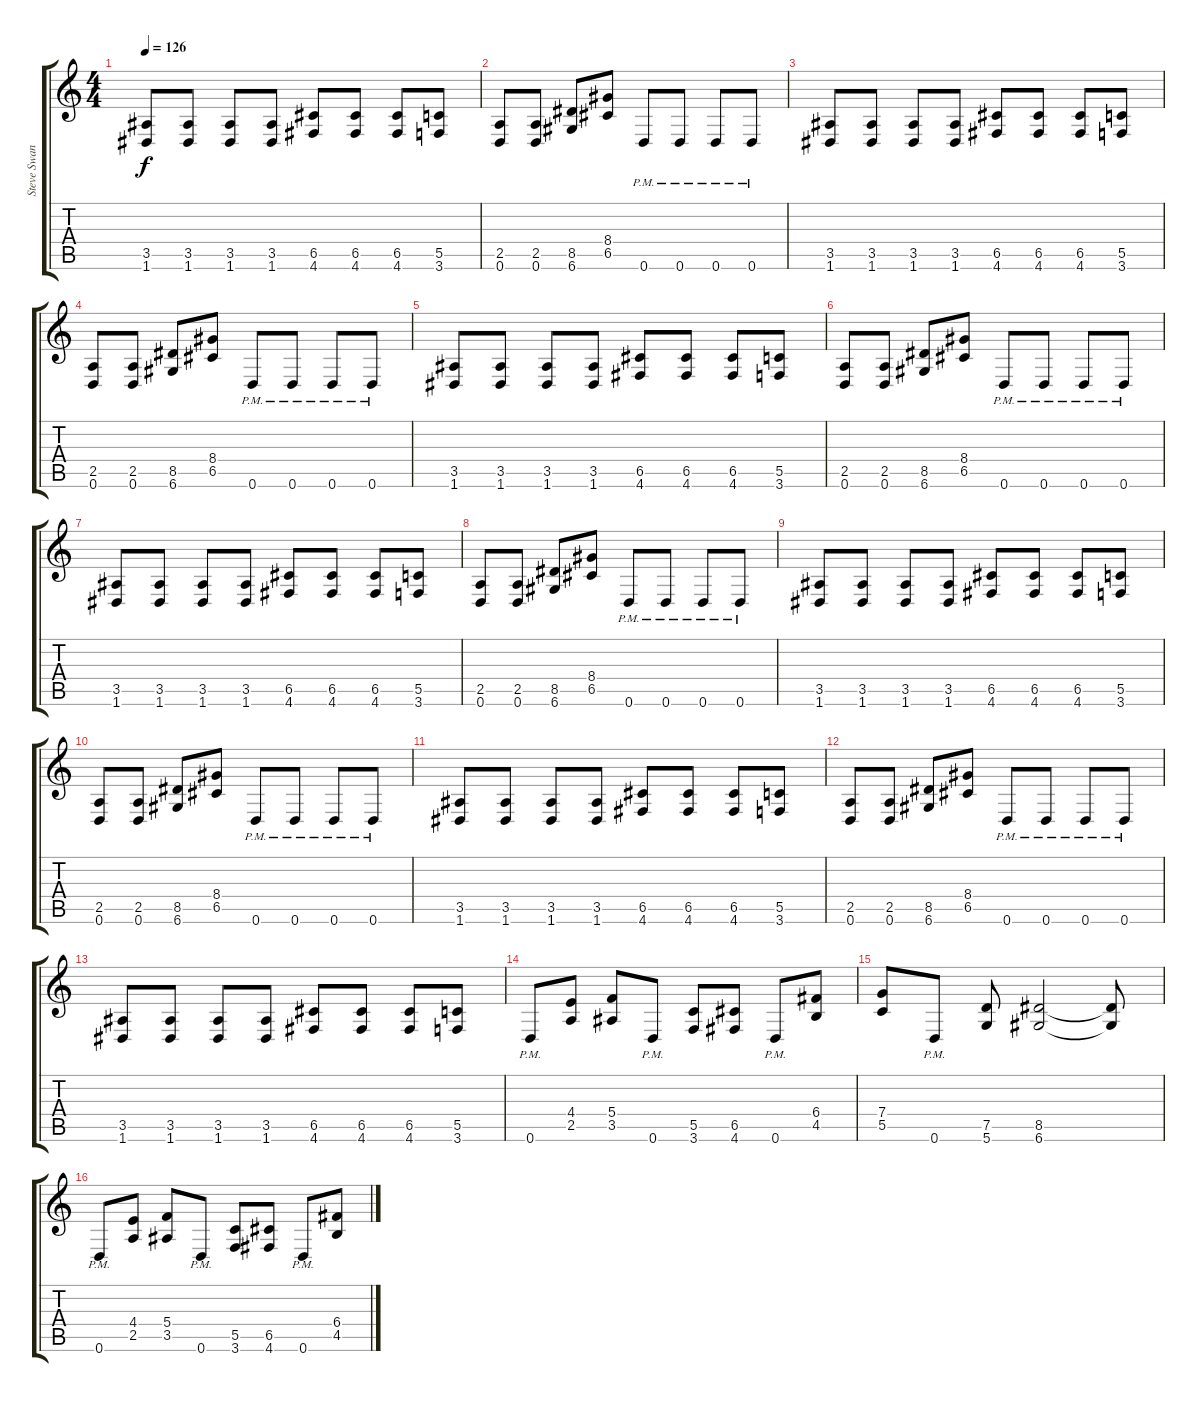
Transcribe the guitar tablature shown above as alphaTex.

\track ("Steve Swanson (Rythm Guitar)" "Steve Swan") {instrument distortionguitar}
\staff {score tabs}
\tuning (D4 A3 F3 C3 G2 D2) {hide}
\ts (4 4)
\tempo 126
\clef g2
\ks c
(3.5 1.6).8{dy f} (3.5 1.6).8 (3.5 1.6).8 (3.5 1.6).8 (6.5 4.6).8 (6.5 4.6).8 (6.5 4.6).8 (5.5 3.6).8 |
(2.5 0.6).8 (2.5 0.6).8 (8.5 6.6).8 (8.4 6.5).8 0.6{pm}.8 0.6{pm}.8 0.6{pm}.8 0.6{pm}.8 |
(3.5 1.6).8 (3.5 1.6).8 (3.5 1.6).8 (3.5 1.6).8 (6.5 4.6).8 (6.5 4.6).8 (6.5 4.6).8 (5.5 3.6).8 |
(2.5 0.6).8 (2.5 0.6).8 (8.5 6.6).8 (8.4 6.5).8 0.6{pm}.8 0.6{pm}.8 0.6{pm}.8 0.6{pm}.8 |
(3.5 1.6).8 (3.5 1.6).8 (3.5 1.6).8 (3.5 1.6).8 (6.5 4.6).8 (6.5 4.6).8 (6.5 4.6).8 (5.5 3.6).8 |
(2.5 0.6).8 (2.5 0.6).8 (8.5 6.6).8 (8.4 6.5).8 0.6{pm}.8 0.6{pm}.8 0.6{pm}.8 0.6{pm}.8 |
(3.5 1.6).8 (3.5 1.6).8 (3.5 1.6).8 (3.5 1.6).8 (6.5 4.6).8 (6.5 4.6).8 (6.5 4.6).8 (5.5 3.6).8 |
(2.5 0.6).8 (2.5 0.6).8 (8.5 6.6).8 (8.4 6.5).8 0.6{pm}.8 0.6{pm}.8 0.6{pm}.8 0.6{pm}.8 |
(3.5 1.6).8 (3.5 1.6).8 (3.5 1.6).8 (3.5 1.6).8 (6.5 4.6).8 (6.5 4.6).8 (6.5 4.6).8 (5.5 3.6).8 |
(2.5 0.6).8 (2.5 0.6).8 (8.5 6.6).8 (8.4 6.5).8 0.6{pm}.8 0.6{pm}.8 0.6{pm}.8 0.6{pm}.8 |
(3.5 1.6).8 (3.5 1.6).8 (3.5 1.6).8 (3.5 1.6).8 (6.5 4.6).8 (6.5 4.6).8 (6.5 4.6).8 (5.5 3.6).8 |
(2.5 0.6).8 (2.5 0.6).8 (8.5 6.6).8 (8.4 6.5).8 0.6{pm}.8 0.6{pm}.8 0.6{pm}.8 0.6{pm}.8 |
(3.5 1.6).8 (3.5 1.6).8 (3.5 1.6).8 (3.5 1.6).8 (6.5 4.6).8 (6.5 4.6).8 (6.5 4.6).8 (5.5 3.6).8 |
0.6{pm}.8 (4.4 2.5).8 (5.4 3.5).8 0.6{pm}.8 (5.5 3.6).8 (6.5 4.6).8 0.6{pm}.8 (6.4 4.5).8 |
(7.4 5.5).8 0.6{pm}.8 (7.5 5.6).8 (8.5 6.6).2 (8.5{t} 6.6{t}).8 |
0.6{pm}.8 (4.4 2.5).8 (5.4 3.5).8 0.6{pm}.8 (5.5 3.6).8 (6.5 4.6).8 0.6{pm}.8 (6.4 4.5).8
